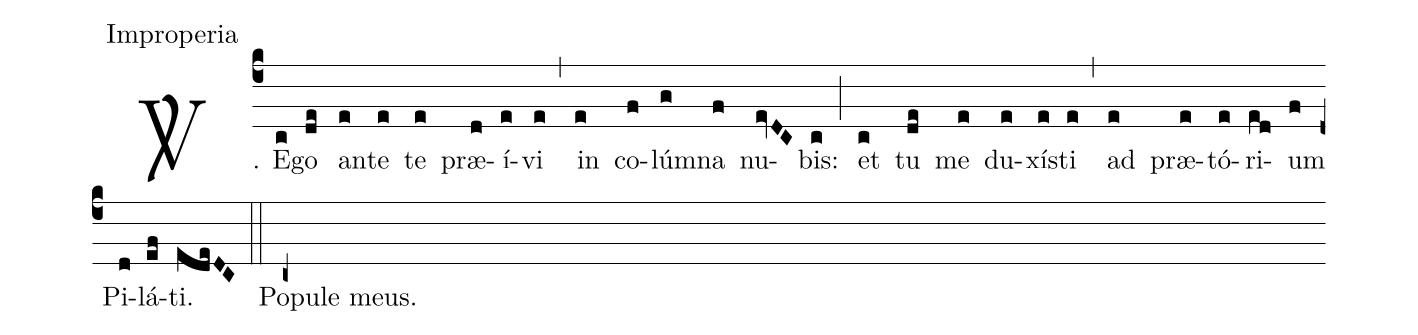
office-part:Improperia;
%%
(c4)<sp>V/</sp>. E(c)go(de) an(e)te(e) te(e) præ(d)í(e)vi(e) (,) in(e) co(f)lúm(g)na(f) nu(evDC)bis:(c) (;)
et(c) tu(de) me(e) du(e)xí(e)sti(e) (,) ad(e) præ(e)tó(e)ri(ed)um(f) Pi(d)lá(ef)ti.(edeDC) (::) Popule meus.(c+)
